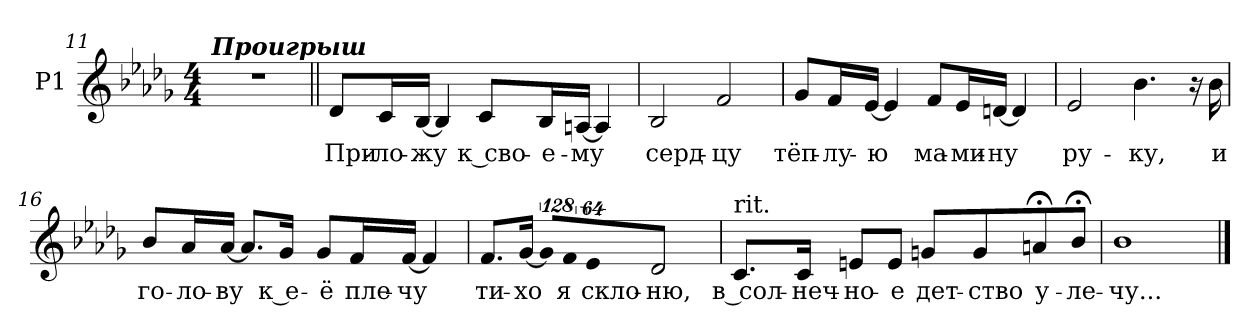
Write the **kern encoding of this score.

**kern	**text
*part1	*part1
*staff1	*staff1
*I"P1	*
!!LO:LB:g=z
*clefG2	*
*k[b-e-a-d-g-]	*
*D-:	*
*M4/4	*
=11	=11
!LO:TX:a:Bi:t=Проигрыш	!
1r	.
=12||	=12||
!	!LO:LY:b:color=#000000
8d-i/L	При-
!	!LO:LY:b:color=#000000
16ci/L	-ло-
!	!LO:LY:b:color=#000000
[<16B-i/JJ	-жу
4B-i/]	.
!	!LO:LY:b:color=#000000
8ci/L	к сво-
!	!LO:LY:b:color=#000000
16B-i/L	-е-
!	!LO:LY:b:color=#000000
[<16Ani/JJ	-му
4Ai/]	.
=13	=13
!	!LO:LY:b:color=#000000
2B-i/	серд-
!	!LO:LY:b:color=#000000
2fi/	-цу
=14	=14
!	!LO:LY:b:color=#000000
8g-i/L	тёп-
!	!LO:LY:b:color=#000000
16fi/L	-лу-
!	!LO:LY:b:color=#000000
[<16e-i/JJ	-ю
4e-i/]	.
!	!LO:LY:b:color=#000000
8fi/L	ма-
!	!LO:LY:b:color=#000000
16e-i/L	-ми-
!	!LO:LY:b:color=#000000
[<16dni/JJ	-ну
4di/]	.
=15	=15
!	!LO:LY:b:color=#000000
2e-i/	ру-
!	!LO:LY:b:color=#000000
4.b-i\	-ку,
16r	.
!	!LO:LY:b:color=#000000
16b-i\	и
!!LO:LB:g=z
=16	=16
!	!LO:LY:b:color=#000000
8b-i/L	го-
!	!LO:LY:b:color=#000000
16a-i/L	-ло-
!	!LO:LY:b:color=#000000
[<16a-i/JJ	-ву
8.a-i/L]	.
!	!LO:LY:b:color=#000000
16g-i/Jk	к е-
!	!LO:LY:b:color=#000000
8g-i/L	-ё
!	!LO:LY:b:color=#000000
16fi/L	пле-
!	!LO:LY:b:color=#000000
[<16fi/JJ	-чу
4fi/]	.
=17	=17
!	!LO:LY:b:color=#000000
8.fi/L	ти-
!	!LO:LY:b:color=#000000
[<16g-i/Jk	-хо
!LO:N:vis=8	!
1024%85g-i/L]	.
!LO:N:vis=8	!
!	!LO:LY:b:color=#000000
1024%85fi/	я
!LO:N:vis=8	!
!	!LO:LY:b:color=#000000
512%43e-i/J	скло-
!	!LO:LY:b:color=#000000
2d-i/	-ню,
=18	=18
!LO:TX:t=rit.	!
!	!LO:LY:b:color=#000000
8.ci/L	в сол-
!	!LO:LY:b:color=#000000
16ci/Jk	-неч-
!	!LO:LY:b:color=#000000
8eni/L	-но-
!	!LO:LY:b:color=#000000
8ei/J	-е
!	!LO:LY:b:color=#000000
8gni/L	дет-
!	!LO:LY:b:color=#000000
8gi/	-ство
!	!LO:LY:b:color=#000000
8an;i/	у-
!	!LO:LY:b:color=#000000
8b-;i/J	-ле-
=19	=19
!	!LO:LY:b:color=#000000
1b-i	-чу...
==	==
*-	*-
